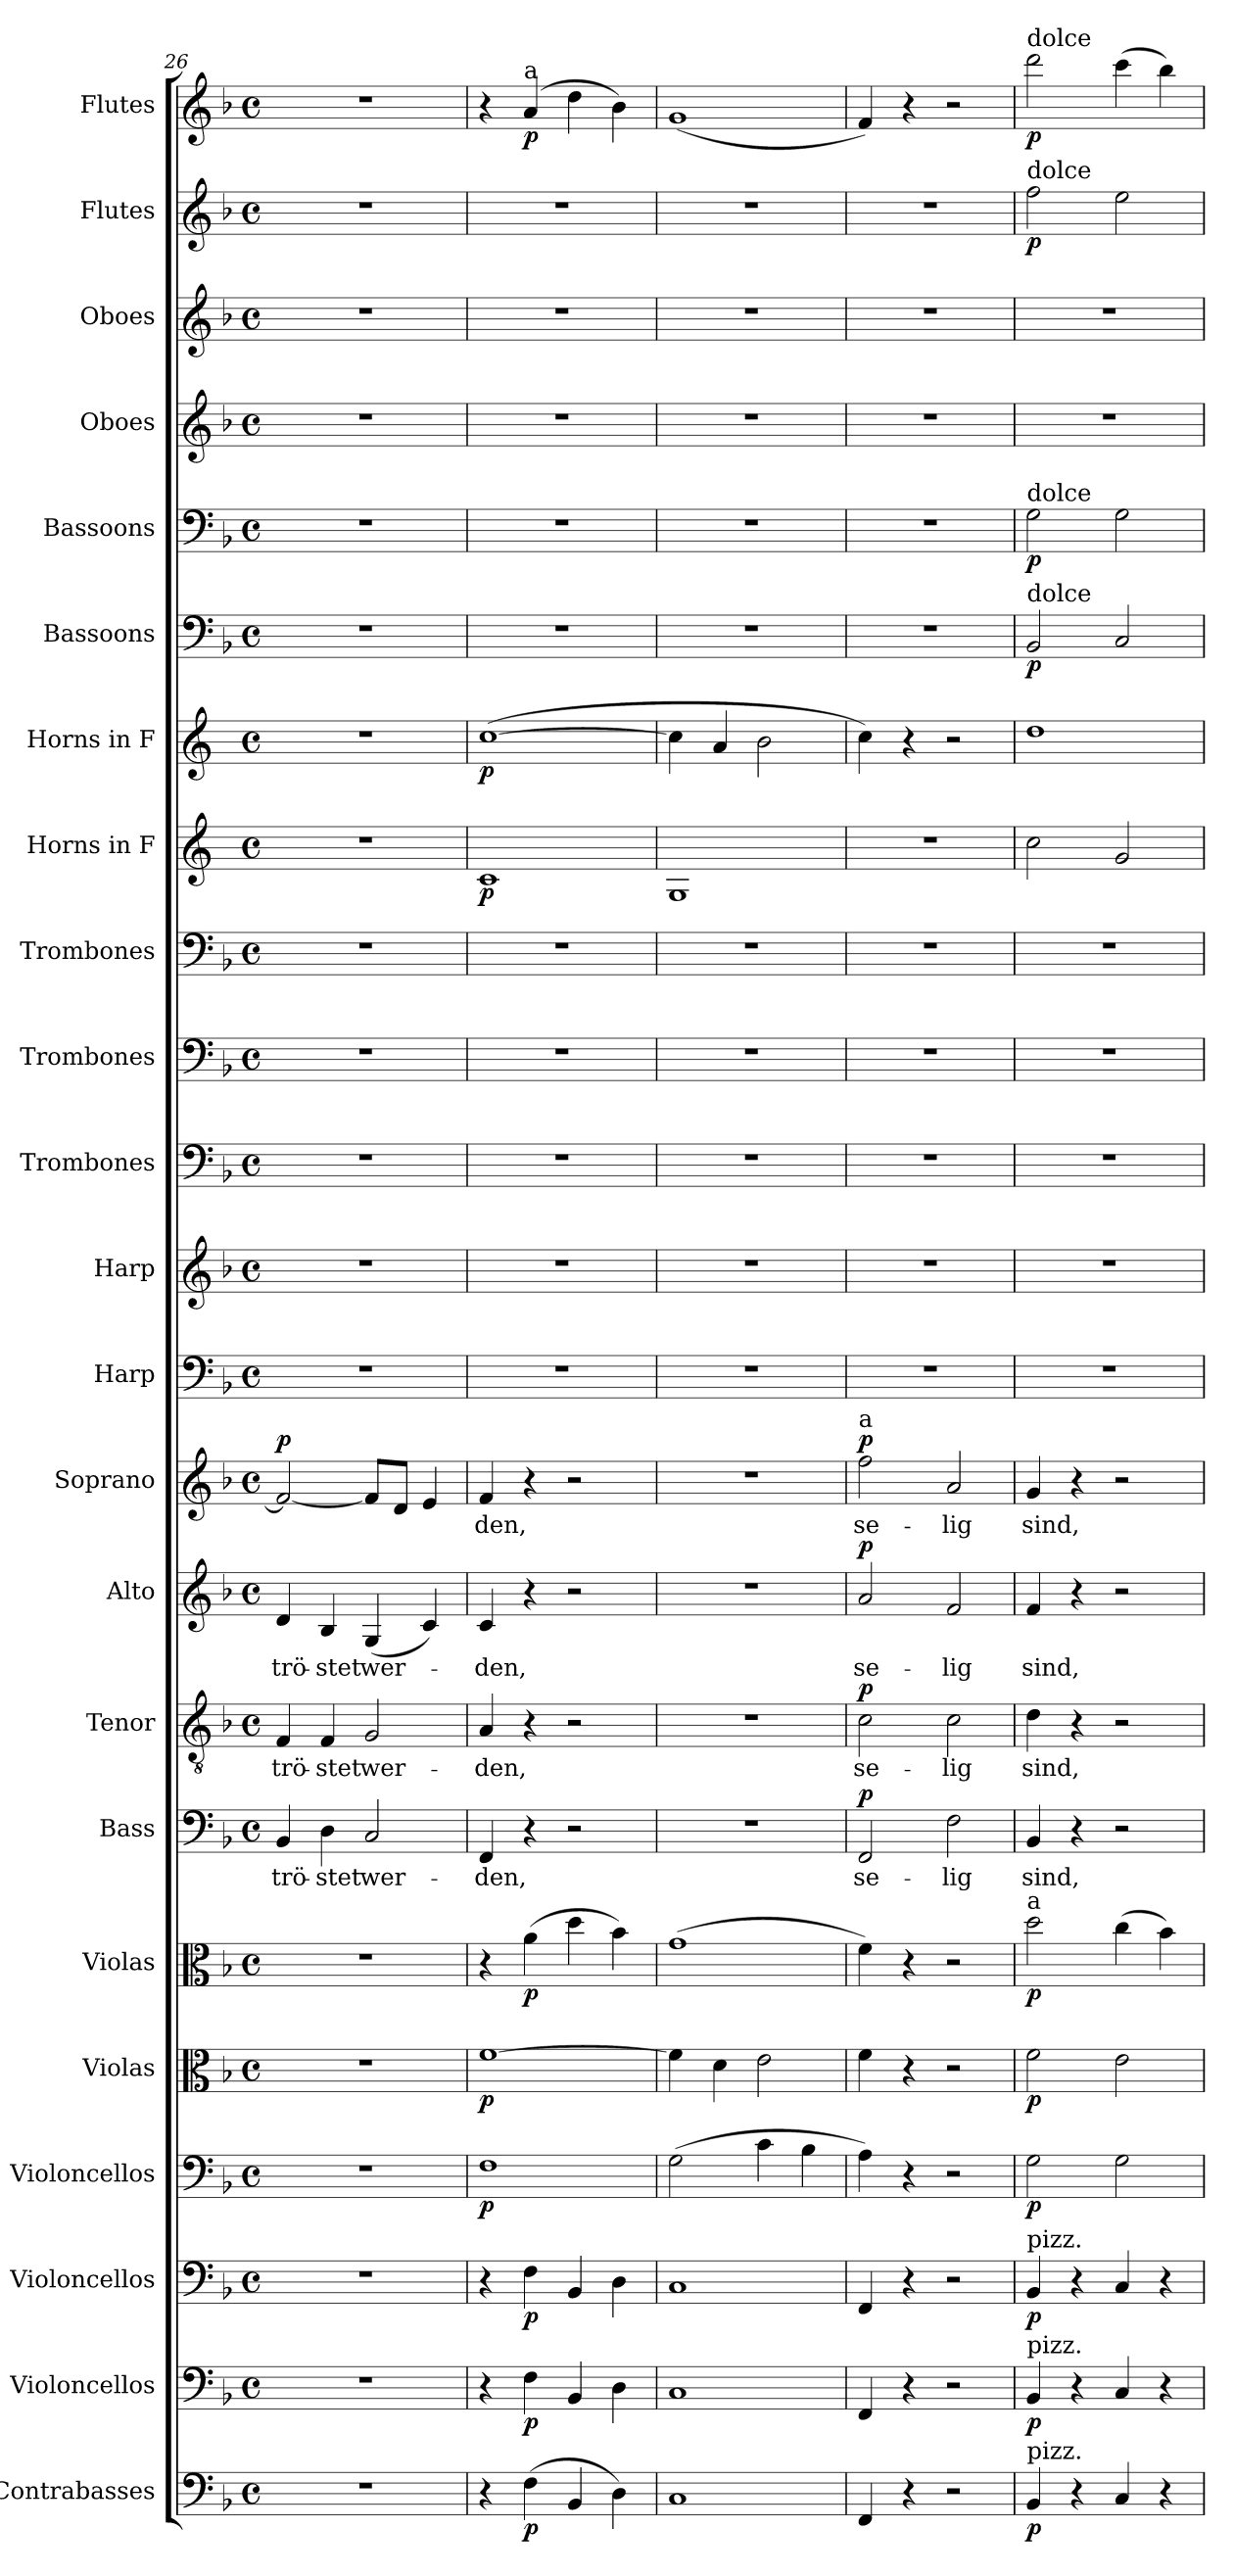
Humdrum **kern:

**kern	**dynam	**kern	**dynam	**kern	**dynam	**kern	**dynam	**kern	**dynam	**kern	**dynam	**kern	**text	**dynam	**kern	**text	**dynam	**kern	**text	**dynam	**kern	**text	**dynam	**kern	**kern	**kern	**kern	**kern	**kern	**dynam	**kern	**dynam	**kern	**dynam	**kern	**dynam	**kern	**kern	**kern	**dynam	**kern	**dynam
*part23	*part23	*part22	*part22	*part21	*part21	*part20	*part20	*part19	*part19	*part18	*part18	*part17	*part17	*part17	*part16	*part16	*part16	*part15	*part15	*part15	*part14	*part14	*part14	*part13	*part12	*part11	*part10	*part9	*part8	*part8	*part7	*part7	*part6	*part6	*part5	*part5	*part4	*part3	*part2	*part2	*part1	*part1
*staff23	*staff23	*staff22	*staff22	*staff21	*staff21	*staff20	*staff20	*staff19	*staff19	*staff18	*staff18	*staff17	*staff17	*staff17	*staff16	*staff16	*staff16	*staff15	*staff15	*staff15	*staff14	*staff14	*staff14	*staff13	*staff12	*staff11	*staff10	*staff9	*staff8	*staff8	*staff7	*staff7	*staff6	*staff6	*staff5	*staff5	*staff4	*staff3	*staff2	*staff2	*staff1	*staff1
*I"Contrabasses	*	*I"Violoncellos	*	*I"Violoncellos	*	*I"Violoncellos	*	*I"Violas	*	*I"Violas	*	*I"Bass	*	*	*I"Tenor	*	*	*I"Alto	*	*	*I"Soprano	*	*	*I"Harp	*I"Harp	*I"Trombones	*I"Trombones	*I"Trombones	*I"Horns in F	*	*I"Horns in F	*	*I"Bassoons	*	*I"Bassoons	*	*I"Oboes	*I"Oboes	*I"Flutes	*	*I"Flutes	*
*I'Cb	*	*I'Vc	*	*I'Vc	*	*I'Vc	*	*I'Vla	*	*I'Vla	*	*I'B	*	*	*I'T	*	*	*I'A	*	*	*I'S	*	*	*I'Hp	*I'Hp	*I'Tbn	*I'Tbn	*I'Tbn	*I'Hn	*	*I'Hn	*	*I'Bsn	*	*I'Bsn	*	*I'Ob	*I'Ob	*I'Fl	*	*I'Fl	*
*clefF4	*	*clefF4	*	*clefF4	*	*clefF4	*	*clefC3	*	*clefC3	*	*clefF4	*	*	*clefGv2	*	*	*clefG2	*	*	*clefG2	*	*	*clefF4	*clefG2	*clefF4	*clefF4	*clefF4	*clefG2	*	*clefG2	*	*clefF4	*	*clefF4	*	*clefG2	*clefG2	*clefG2	*	*clefG2	*
*ITrd7c12	*	*	*	*	*	*	*	*	*	*	*	*	*	*	*	*	*	*	*	*	*	*	*	*	*	*	*	*	*ITrd4c7	*	*ITrd4c7	*	*	*	*	*	*	*	*	*	*	*
*k[b-]	*	*k[b-]	*	*k[b-]	*	*k[b-]	*	*k[b-]	*	*k[b-]	*	*k[b-]	*	*	*k[b-]	*	*	*k[b-]	*	*	*k[b-]	*	*	*k[b-]	*k[b-]	*k[b-]	*k[b-]	*k[b-]	*k[b-]	*	*k[b-]	*	*k[b-]	*	*k[b-]	*	*k[b-]	*k[b-]	*k[b-]	*	*k[b-]	*
*M4/4	*	*M4/4	*	*M4/4	*	*M4/4	*	*M4/4	*	*M4/4	*	*M4/4	*	*	*M4/4	*	*	*M4/4	*	*	*M4/4	*	*	*M4/4	*M4/4	*M4/4	*M4/4	*M4/4	*M4/4	*	*M4/4	*	*M4/4	*	*M4/4	*	*M4/4	*M4/4	*M4/4	*	*M4/4	*
*met(c)	*	*met(c)	*	*met(c)	*	*met(c)	*	*met(c)	*	*met(c)	*	*met(c)	*	*	*met(c)	*	*	*met(c)	*	*	*met(c)	*	*	*met(c)	*met(c)	*met(c)	*met(c)	*met(c)	*met(c)	*	*met(c)	*	*met(c)	*	*met(c)	*	*met(c)	*met(c)	*met(c)	*	*met(c)	*
=26	=26	=26	=26	=26	=26	=26	=26	=26	=26	=26	=26	=26	=26	=26	=26	=26	=26	=26	=26	=26	=26	=26	=26	=26	=26	=26	=26	=26	=26	=26	=26	=26	=26	=26	=26	=26	=26	=26	=26	=26	=26	=26
!	!	!	!	!	!	!	!	!	!	!	!	!	!	!	!	!	!	!	!	!	!	!	!LO:DY:a	!	!	!	!	!	!	!	!	!	!	!	!	!	!	!	!	!	!	!
1r	.	1r	.	1r	.	1r	.	1r	.	1r	.	4BB-/	-trö-	.	4F/	-trö-	.	4d/	-trö-	.	2f/_	.	p	1r	1r	1r	1r	1r	1r	.	1r	.	1r	.	1r	.	1r	1r	1r	.	1r	.
.	.	.	.	.	.	.	.	.	.	.	.	4D\	-stet	.	4F/	-stet	.	4B-/	-stet	.	.	.	.	.	.	.	.	.	.	.	.	.	.	.	.	.	.	.	.	.	.	.
.	.	.	.	.	.	.	.	.	.	.	.	2C/	wer-	.	2G/	wer-	.	(4G/	wer-	.	8f/L]	.	.	.	.	.	.	.	.	.	.	.	.	.	.	.	.	.	.	.	.	.
.	.	.	.	.	.	.	.	.	.	.	.	.	.	.	.	.	.	.	.	.	8d/J	.	.	.	.	.	.	.	.	.	.	.	.	.	.	.	.	.	.	.	.	.
.	.	.	.	.	.	.	.	.	.	.	.	.	.	.	.	.	.	4c/)	.	.	4e/	.	.	.	.	.	.	.	.	.	.	.	.	.	.	.	.	.	.	.	.	.
=27	=27	=27	=27	=27	=27	=27	=27	=27	=27	=27	=27	=27	=27	=27	=27	=27	=27	=27	=27	=27	=27	=27	=27	=27	=27	=27	=27	=27	=27	=27	=27	=27	=27	=27	=27	=27	=27	=27	=27	=27	=27	=27
!	!	!	!	!	!	!	!LO:DY:b	!	!LO:DY:b	!	!	!	!	!	!	!	!	!	!	!	!	!	!	!	!	!	!	!	!	!LO:DY:b	!	!LO:DY:b	!	!	!	!	!	!	!	!	!	!
4r	.	4r	.	4r	.	1F	p	[1f	p	4r	.	4FF/	-den,	.	4A/	-den,	.	4c/	-den,	.	4f/	-den,	.	1r	1r	1r	1r	1r	1F	p	([1f	p	1r	.	1r	.	1r	1r	1r	.	4r	.
!	!	!	!	!	!	!	!	!	!	!	!	!	!	!	!	!	!	!	!	!	!	!	!	!	!	!	!	!	!	!	!	!	!	!	!	!	!	!	!	!	!LO:TX:a:t=a	!
!	!LO:DY:b	!	!LO:DY:b	!	!LO:DY:b	!	!	!	!	!	!LO:DY:b	!	!	!	!	!	!	!	!	!	!	!	!	!	!	!	!	!	!	!	!	!	!	!	!	!	!	!	!	!	!	!LO:DY:b
(4FF\	p	4F\	p	4F\	p	.	.	.	.	(4a\	p	4r	.	.	4r	.	.	4r	.	.	4r	.	.	.	.	.	.	.	.	.	.	.	.	.	.	.	.	.	.	.	(4a/	p
4BBB-/	.	4BB-/	.	4BB-/	.	.	.	.	.	4dd\	.	2r	.	.	2r	.	.	2r	.	.	2r	.	.	.	.	.	.	.	.	.	.	.	.	.	.	.	.	.	.	.	4dd\	.
4DD\)	.	4D\	.	4D\	.	.	.	.	.	4b-\)	.	.	.	.	.	.	.	.	.	.	.	.	.	.	.	.	.	.	.	.	.	.	.	.	.	.	.	.	.	.	4b-\)	.
=28	=28	=28	=28	=28	=28	=28	=28	=28	=28	=28	=28	=28	=28	=28	=28	=28	=28	=28	=28	=28	=28	=28	=28	=28	=28	=28	=28	=28	=28	=28	=28	=28	=28	=28	=28	=28	=28	=28	=28	=28	=28	=28
1CC	.	1C	.	1C	.	(2G\	.	4f\]	.	(1g	.	1r	.	.	1r	.	.	1r	.	.	1r	.	.	1r	1r	1r	1r	1r	1C	.	4f\]	.	1r	.	1r	.	1r	1r	1r	.	(1g	.
.	.	.	.	.	.	.	.	4d\	.	.	.	.	.	.	.	.	.	.	.	.	.	.	.	.	.	.	.	.	.	.	4d/	.	.	.	.	.	.	.	.	.	.	.
.	.	.	.	.	.	4c\	.	2e\	.	.	.	.	.	.	.	.	.	.	.	.	.	.	.	.	.	.	.	.	.	.	2e\	.	.	.	.	.	.	.	.	.	.	.
.	.	.	.	.	.	4B-\	.	.	.	.	.	.	.	.	.	.	.	.	.	.	.	.	.	.	.	.	.	.	.	.	.	.	.	.	.	.	.	.	.	.	.	.
=29	=29	=29	=29	=29	=29	=29	=29	=29	=29	=29	=29	=29	=29	=29	=29	=29	=29	=29	=29	=29	=29	=29	=29	=29	=29	=29	=29	=29	=29	=29	=29	=29	=29	=29	=29	=29	=29	=29	=29	=29	=29	=29
!	!	!	!	!	!	!	!	!	!	!	!	!	!	!	!	!	!	!	!	!	!LO:TX:a:t=a	!	!	!	!	!	!	!	!	!	!	!	!	!	!	!	!	!	!	!	!	!
!	!	!	!	!	!	!	!	!	!	!	!	!	!	!LO:DY:a	!	!	!LO:DY:a	!	!	!LO:DY:a	!	!	!LO:DY:a	!	!	!	!	!	!	!	!	!	!	!	!	!	!	!	!	!	!	!
4FFF/	.	4FF/	.	4FF/	.	4A\)	.	4f\	.	4f\)	.	2FF/	se-	p	2c\	se-	p	2a/	se-	p	2ff\	se-	p	1r	1r	1r	1r	1r	1r	.	4f\)	.	1r	.	1r	.	1r	1r	1r	.	4f/)	.
4r	.	4r	.	4r	.	4r	.	4r	.	4r	.	.	.	.	.	.	.	.	.	.	.	.	.	.	.	.	.	.	.	.	4r	.	.	.	.	.	.	.	.	.	4r	.
2r	.	2r	.	2r	.	2r	.	2r	.	2r	.	2F\	-lig	.	2c\	-lig	.	2f/	-lig	.	2a/	-lig	.	.	.	.	.	.	.	.	2r	.	.	.	.	.	.	.	.	.	2r	.
=30	=30	=30	=30	=30	=30	=30	=30	=30	=30	=30	=30	=30	=30	=30	=30	=30	=30	=30	=30	=30	=30	=30	=30	=30	=30	=30	=30	=30	=30	=30	=30	=30	=30	=30	=30	=30	=30	=30	=30	=30	=30	=30
!	!	!	!	!	!	!	!	!	!	!	!	!	!	!	!	!	!	!	!	!	!	!	!	!	!	!	!	!	!	!	!	!	!	!	!	!	!	!	!	!	!LO:TX:a:t=dolce	!
!	!	!	!	!	!	!	!	!	!	!	!	!	!	!	!	!	!	!	!	!	!	!	!	!	!	!	!	!	!	!	!	!	!	!	!	!	!	!	!LO:TX:a:t=dolce	!	!	!
!	!	!	!	!	!	!	!	!	!	!	!	!	!	!	!	!	!	!	!	!	!	!	!	!	!	!	!	!	!	!	!	!	!	!	!LO:TX:a:t=dolce	!	!	!	!	!	!	!
!	!	!	!	!	!	!	!	!	!	!	!	!	!	!	!	!	!	!	!	!	!	!	!	!	!	!	!	!	!	!	!	!	!LO:TX:a:t=dolce	!	!	!	!	!	!	!	!	!
!	!	!	!	!	!	!	!	!	!	!LO:TX:a:t=a	!	!	!	!	!	!	!	!	!	!	!	!	!	!	!	!	!	!	!	!	!	!	!	!	!	!	!	!	!	!	!	!
!	!	!	!	!LO:TX:a:t=pizz.	!	!	!	!	!	!	!	!	!	!	!	!	!	!	!	!	!	!	!	!	!	!	!	!	!	!	!	!	!	!	!	!	!	!	!	!	!	!
!	!	!LO:TX:a:t=pizz.	!	!	!	!	!	!	!	!	!	!	!	!	!	!	!	!	!	!	!	!	!	!	!	!	!	!	!	!	!	!	!	!	!	!	!	!	!	!	!	!
!LO:TX:a:t=pizz.	!	!	!	!	!	!	!	!	!	!	!	!	!	!	!	!	!	!	!	!	!	!	!	!	!	!	!	!	!	!	!	!	!	!	!	!	!	!	!	!	!	!
!	!LO:DY:b	!	!LO:DY:b	!	!LO:DY:b	!	!LO:DY:b	!	!LO:DY:b	!	!LO:DY:b	!	!	!	!	!	!	!	!	!	!	!	!	!	!	!	!	!	!	!	!	!	!	!LO:DY:b	!	!LO:DY:b	!	!	!	!LO:DY:b	!	!LO:DY:b
4BBB-/	p	4BB-/	p	4BB-/	p	2G\	p	2f\	p	2dd\	p	4BB-/	sind,	.	4d\	sind,	.	4f/	sind,	.	4g/	sind,	.	1r	1r	1r	1r	1r	2f\	.	1g	.	2BB-/	p	2G\	p	1r	1r	2ff\	p	2ddd\	p
4r	.	4r	.	4r	.	.	.	.	.	.	.	4r	.	.	4r	.	.	4r	.	.	4r	.	.	.	.	.	.	.	.	.	.	.	.	.	.	.	.	.	.	.	.	.
4CC/	.	4C/	.	4C/	.	2G\	.	2e\	.	(4cc\	.	2r	.	.	2r	.	.	2r	.	.	2r	.	.	.	.	.	.	.	2c/	.	.	.	2C/	.	2G\	.	.	.	2ee\	.	(4ccc\	.
4r	.	4r	.	4r	.	.	.	.	.	4b-\)	.	.	.	.	.	.	.	.	.	.	.	.	.	.	.	.	.	.	.	.	.	.	.	.	.	.	.	.	.	.	4bb-\)	.
=	=	=	=	=	=	=	=	=	=	=	=	=	=	=	=	=	=	=	=	=	=	=	=	=	=	=	=	=	=	=	=	=	=	=	=	=	=	=	=	=	=	=
*-	*-	*-	*-	*-	*-	*-	*-	*-	*-	*-	*-	*-	*-	*-	*-	*-	*-	*-	*-	*-	*-	*-	*-	*-	*-	*-	*-	*-	*-	*-	*-	*-	*-	*-	*-	*-	*-	*-	*-	*-	*-	*-
